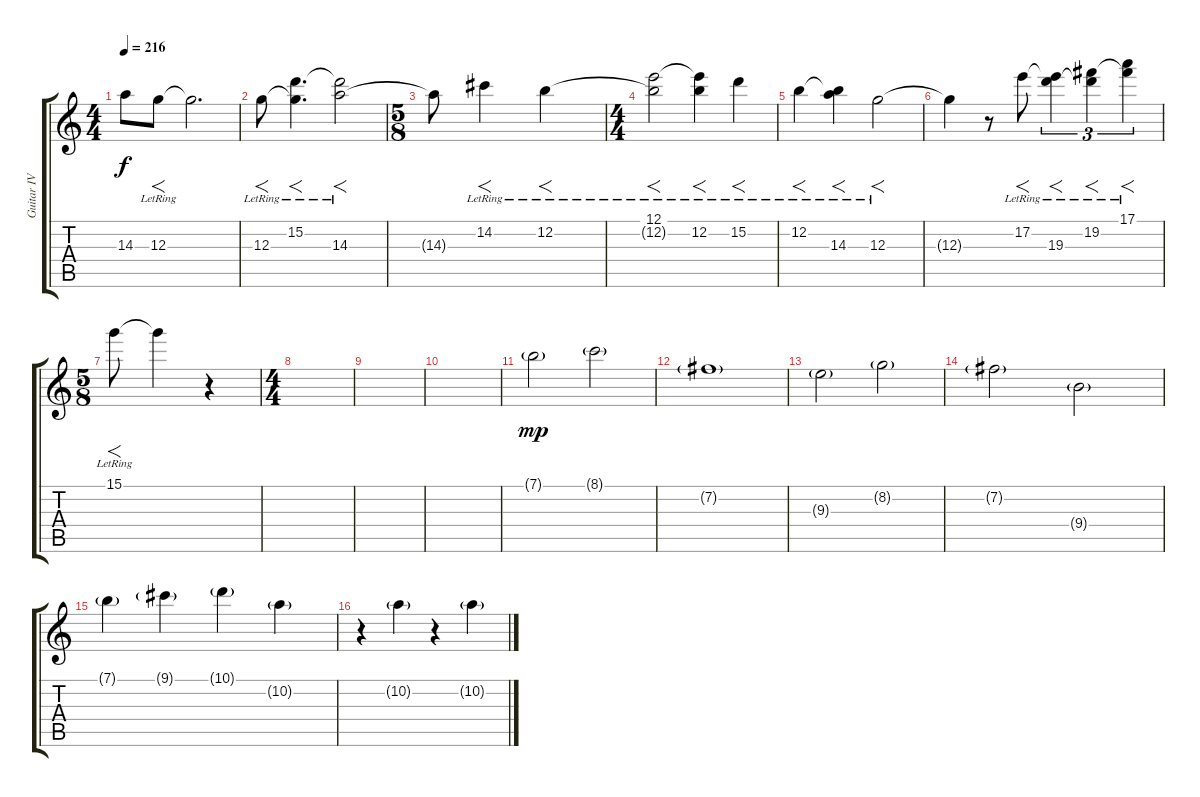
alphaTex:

\track ("Guitar IV" "Guitar IV") {instrument distortionguitar}
\staff {score tabs}
\tuning (E4 B3 G3 D3 A2 E2) {hide}
\ts (4 4)
\tempo 216
\clef g2
\ks c
14.3{t}.8{dy f} 12.3{lr}.8{f} 12.3{t}.2{d} |
12.3{lr}.8{f} (15.2{lr} 12.3{t}).4{f d} (15.2{t} 14.3{lr}).2{f} |
\ts (5 8)
14.3{t}.8 14.2{lr}.4{f} 12.2{lr}.4{f} |
\ts (4 4)
(12.1{lr} 12.2{t}).2{f} (12.1{t} 12.2{lr}).4{f} 15.2{lr}.4{f} |
12.2{lr}.4{f} (12.2{t} 14.3{lr}).4{f} 12.3{lr}.2{f} |
12.3{t}.4 r.8 17.2{lr}.8{f} (17.2{t} 19.3{lr}).4{f tu (3 2)} (19.2{lr} 19.3{t}).4{f tu (3 2)} (17.1{lr} 19.2{t}).4{f tu (3 2)} |
\ts (5 8)
15.1{lr}.8{f} 15.1{t}.4 r.4 |
\ts (4 4)
|
|
|
7.1{g}.2{dy mp} 8.1{g}.2 |
7.2{g}.1 |
9.3{g}.2 8.2{g}.2 |
7.2{g}.2 9.4{g}.2 |
7.1{g}.4{volume 5} 9.1{g}.4 10.1{g}.4 10.2{g}.4 |
r.4 10.2{g}.4 r.4 10.2{g}.4
